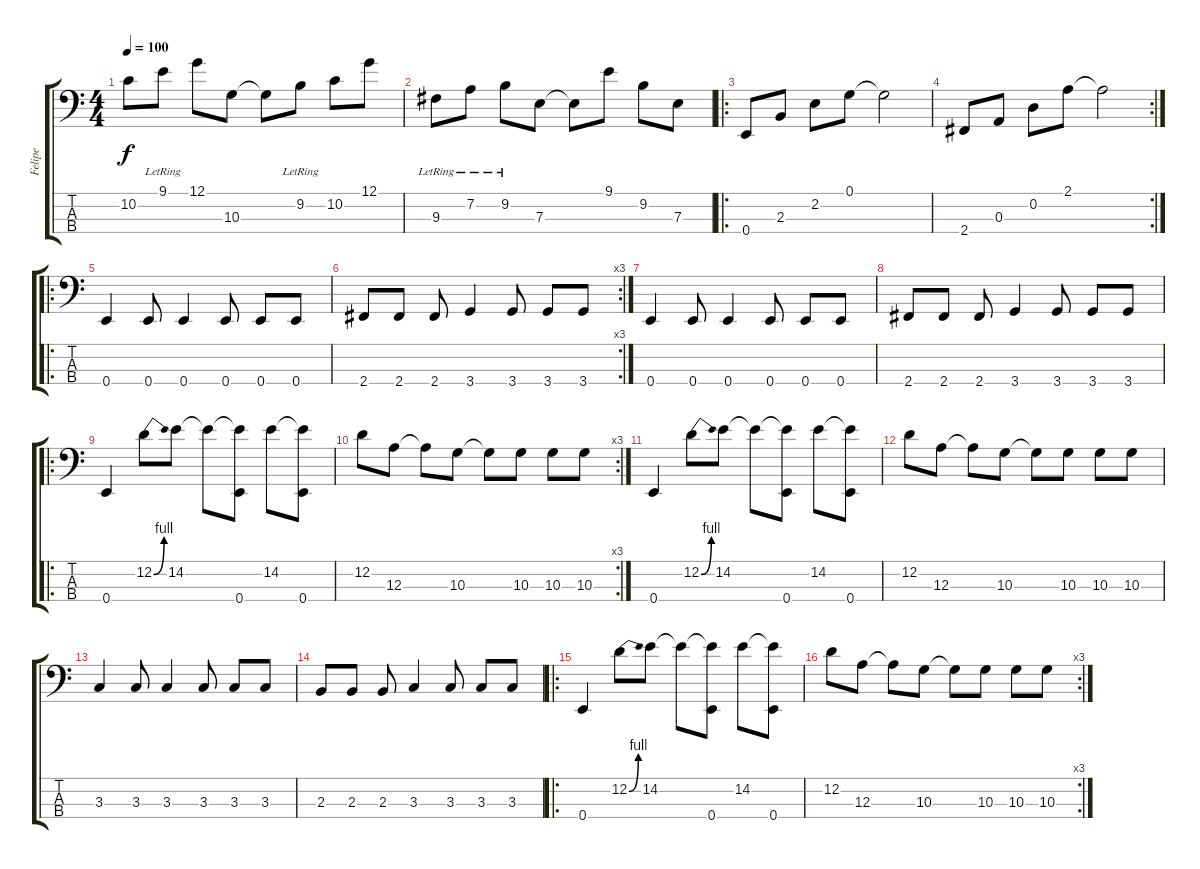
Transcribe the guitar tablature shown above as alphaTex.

\track ("Felipe" "Felipe") {instrument electricbasspick}
\staff {score tabs}
\tuning (G2 D2 A1 E1) {hide}
\ts (4 4)
\tempo 100
\clef f4
\ks c
10.2.8{dy f} 9.1{lr}.8 12.1.8 10.3.8 10.3{t}.8 9.2{lr}.8 10.2.8 12.1.8 |
9.3{lr}.8 7.2{lr}.8 9.2{lr}.8 7.3.8 7.3{t}.8 9.1.8 9.2.8 7.3.8 |
\ro
0.4.8 2.3.8 2.2.8 0.1.8 0.1{t}.2 |
\rc 2
2.4.8 0.3.8 0.2.8 2.1.8 2.1{t}.2 |
\ro
0.4.4 0.4.8 0.4.4 0.4.8 0.4.8 0.4.8 |
\rc 3
2.4.8 2.4.8 2.4.8 3.4.4 3.4.8 3.4.8 3.4.8 |
0.4.4 0.4.8 0.4.4 0.4.8 0.4.8 0.4.8 |
2.4.8 2.4.8 2.4.8 3.4.4 3.4.8 3.4.8 3.4.8 |
\ro
0.4.4{volume 16} 12.2{be (bend 0 0 60 4)}.8 14.2.8 14.2{t}.8 (14.2{t} 0.4).8 14.2.8 (14.2{t} 0.4).8 |
\rc 3
12.2.8 12.3.8 12.3{t}.8 10.3.8 10.3{t}.8 10.3.8 10.3.8 10.3.8 |
0.4.4{volume 16} 12.2{be (bend 0 0 60 4)}.8 14.2.8 14.2{t}.8 (14.2{t} 0.4).8 14.2.8 (14.2{t} 0.4).8 |
12.2.8 12.3.8 12.3{t}.8 10.3.8 10.3{t}.8 10.3.8 10.3.8 10.3.8 |
3.3.4 3.3.8 3.3.4 3.3.8 3.3.8 3.3.8 |
2.3.8 2.3.8 2.3.8 3.3.4 3.3.8 3.3.8 3.3.8 |
\ro
0.4.4{volume 16 instrument electricbasspick} 12.2{be (bend 0 0 60 4)}.8 14.2.8 14.2{t}.8 (14.2{t} 0.4).8 14.2.8 (14.2{t} 0.4).8 |
\rc 3
12.2.8 12.3.8 12.3{t}.8 10.3.8 10.3{t}.8 10.3.8 10.3.8 10.3.8
